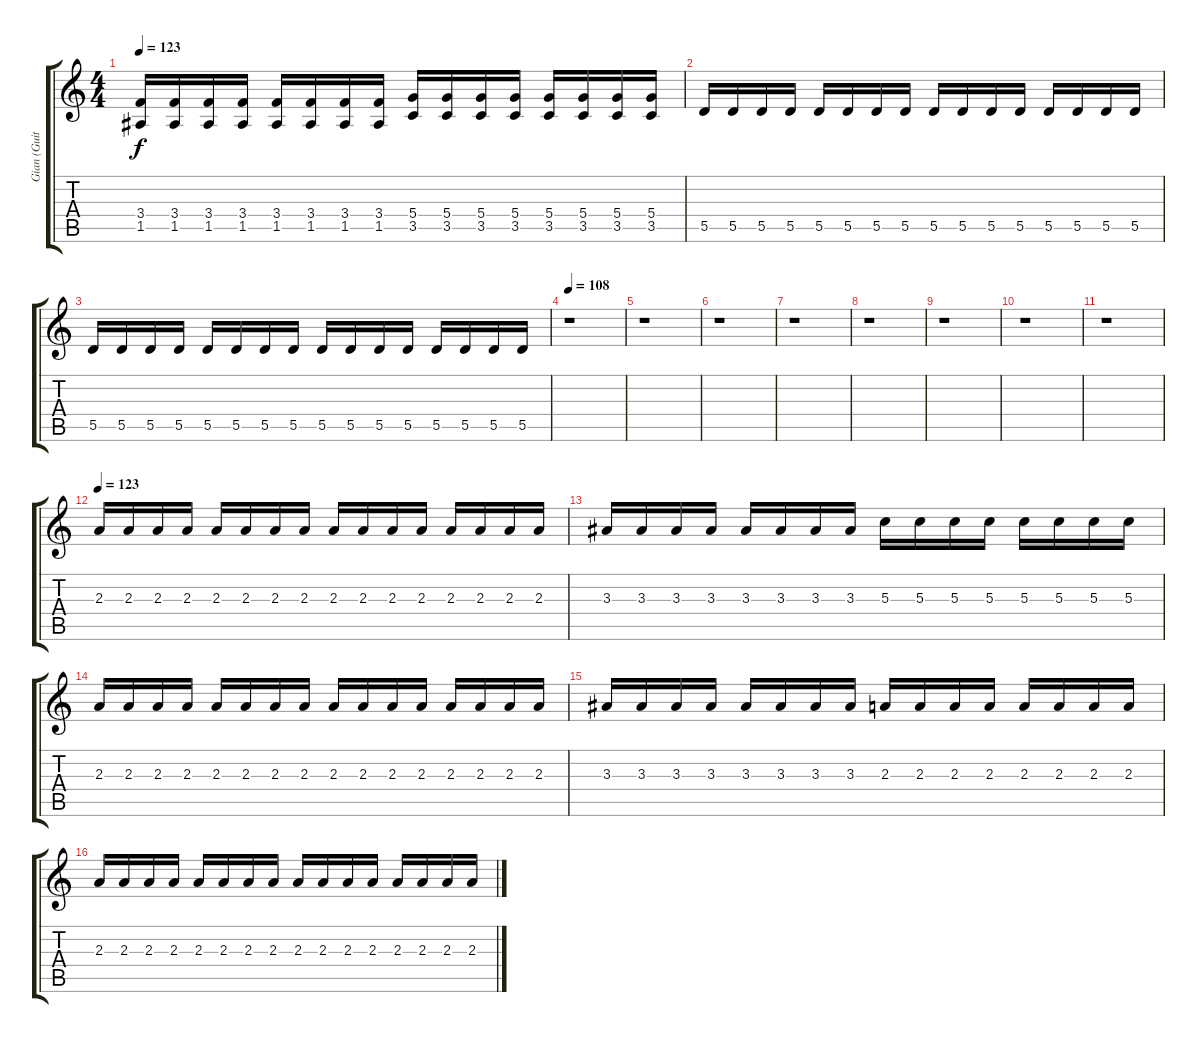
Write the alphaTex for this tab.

\track ("Gian (Guitar)" "Gian (Guit") {instrument overdrivenguitar}
\staff {score tabs}
\tuning (E4 B3 G3 D3 A2 D2) {hide}
\ts (4 4)
\tempo 123
\clef g2
\ks c
(3.4 1.5).16{dy f} (3.4 1.5).16 (3.4 1.5).16 (3.4 1.5).16 (3.4 1.5).16 (3.4 1.5).16 (3.4 1.5).16 (3.4 1.5).16 (5.4 3.5).16 (5.4 3.5).16 (5.4 3.5).16 (5.4 3.5).16 (5.4 3.5).16 (5.4 3.5).16 (5.4 3.5).16 (5.4 3.5).16 |
5.5.16 5.5.16 5.5.16 5.5.16 5.5.16 5.5.16 5.5.16 5.5.16 5.5.16 5.5.16 5.5.16 5.5.16 5.5.16 5.5.16 5.5.16 5.5.16 |
5.5.16 5.5.16 5.5.16 5.5.16 5.5.16 5.5.16 5.5.16 5.5.16 5.5.16 5.5.16 5.5.16 5.5.16 5.5.16 5.5.16 5.5.16 5.5.16 |
\tempo 108
r.1 |
r.1 |
r.1 |
r.1 |
r.1 |
r.1 |
r.1 |
r.1 |
\tempo 123
2.3.16 2.3.16 2.3.16 2.3.16 2.3.16 2.3.16 2.3.16 2.3.16 2.3.16 2.3.16 2.3.16 2.3.16 2.3.16 2.3.16 2.3.16 2.3.16 |
3.3.16 3.3.16 3.3.16 3.3.16 3.3.16 3.3.16 3.3.16 3.3.16 5.3.16 5.3.16 5.3.16 5.3.16 5.3.16 5.3.16 5.3.16 5.3.16 |
2.3.16 2.3.16 2.3.16 2.3.16 2.3.16 2.3.16 2.3.16 2.3.16 2.3.16 2.3.16 2.3.16 2.3.16 2.3.16 2.3.16 2.3.16 2.3.16 |
3.3.16 3.3.16 3.3.16 3.3.16 3.3.16 3.3.16 3.3.16 3.3.16 2.3.16 2.3.16 2.3.16 2.3.16 2.3.16 2.3.16 2.3.16 2.3.16 |
2.3.16 2.3.16 2.3.16 2.3.16 2.3.16 2.3.16 2.3.16 2.3.16 2.3.16 2.3.16 2.3.16 2.3.16 2.3.16 2.3.16 2.3.16 2.3.16
